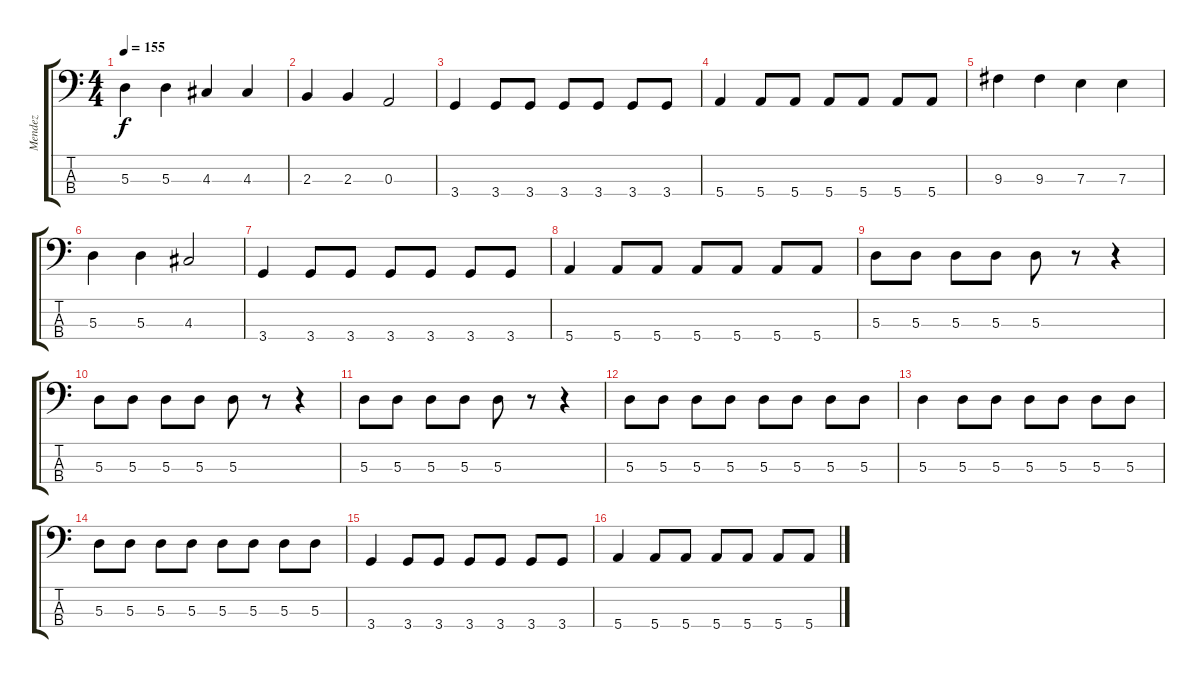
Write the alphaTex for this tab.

\track ("Mendez" "Mendez") {instrument electricbasspick}
\staff {score tabs}
\tuning (G2 D2 A1 E1) {hide}
\ts (4 4)
\tempo 155
\clef f4
\ks c
5.3.4{dy f} 5.3.4 4.3.4 4.3.4 |
2.3.4 2.3.4 0.3.2 |
3.4.4 3.4.8 3.4.8 3.4.8 3.4.8 3.4.8 3.4.8 |
5.4.4 5.4.8 5.4.8 5.4.8 5.4.8 5.4.8 5.4.8 |
9.3.4 9.3.4 7.3.4 7.3.4 |
5.3.4 5.3.4 4.3.2 |
3.4.4 3.4.8 3.4.8 3.4.8 3.4.8 3.4.8 3.4.8 |
5.4.4 5.4.8 5.4.8 5.4.8 5.4.8 5.4.8 5.4.8 |
5.3.8 5.3.8 5.3.8 5.3.8 5.3.8 r.8 r.4 |
5.3.8 5.3.8 5.3.8 5.3.8 5.3.8 r.8 r.4 |
5.3.8 5.3.8 5.3.8 5.3.8 5.3.8 r.8 r.4 |
5.3.8 5.3.8 5.3.8 5.3.8 5.3.8 5.3.8 5.3.8 5.3.8 |
5.3.4 5.3.8 5.3.8 5.3.8 5.3.8 5.3.8 5.3.8 |
5.3.8 5.3.8 5.3.8 5.3.8 5.3.8 5.3.8 5.3.8 5.3.8 |
3.4.4 3.4.8 3.4.8 3.4.8 3.4.8 3.4.8 3.4.8 |
5.4.4 5.4.8 5.4.8 5.4.8 5.4.8 5.4.8 5.4.8
